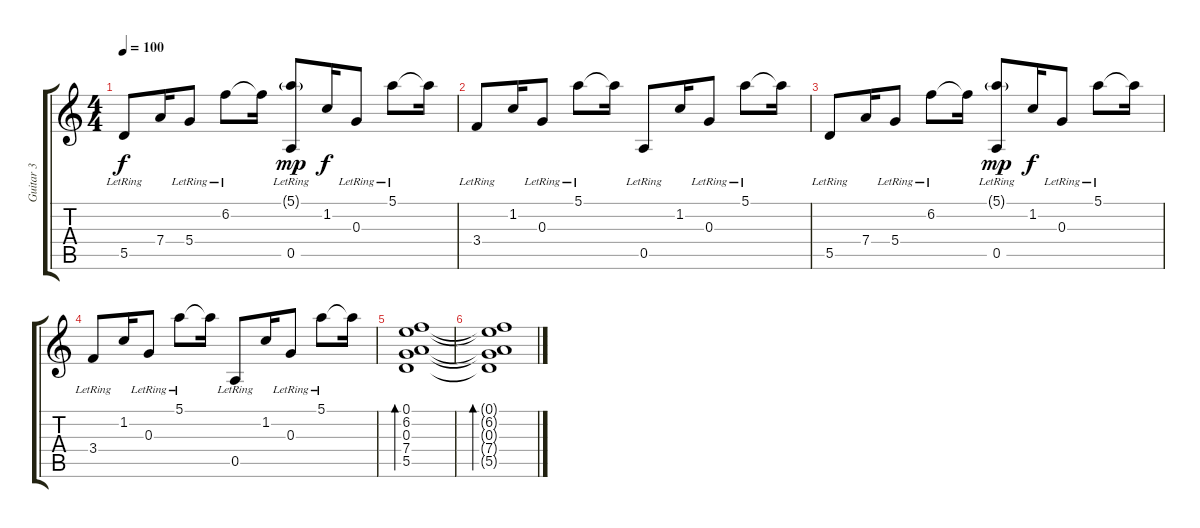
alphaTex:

\track ("Guitar 3" "Guitar 3") {instrument acousticguitarsteel}
\staff {score tabs}
\tuning (E4 B3 G3 D3 A2 D2) {hide}
\ts (4 4)
\tempo 100
\clef g2
\ks c
5.5{lr}.8{dy f} 7.4.16 5.4{lr}.8 6.2{lr}.8 6.2{t}.16 (5.1{g lr} 0.5{lr}).8{dy mp} 1.2.16{dy f} 0.3{lr}.8 5.1{lr}.8 5.1{t}.16 |
3.4{lr}.8 1.2.16 0.3{lr}.8 5.1{lr}.8 5.1{t}.16 0.5{lr}.8 1.2.16 0.3{lr}.8 5.1{lr}.8 5.1{t}.16 |
5.5{lr}.8 7.4.16 5.4{lr}.8 6.2{lr}.8 6.2{t}.16 (5.1{g lr} 0.5{lr}).8{dy mp} 1.2.16{dy f} 0.3{lr}.8 5.1{lr}.8 5.1{t}.16 |
3.4{lr}.8 1.2.16 0.3{lr}.8 5.1{lr}.8 5.1{t}.16 0.5{lr}.8 1.2.16 0.3{lr}.8 5.1{lr}.8 5.1{t}.16 |
(0.1 6.2 0.3 7.4 5.5).1{bd 120} |
(0.1{t} 6.2{t} 0.3{t} 7.4{t} 5.5{t}).1{bd 120}
